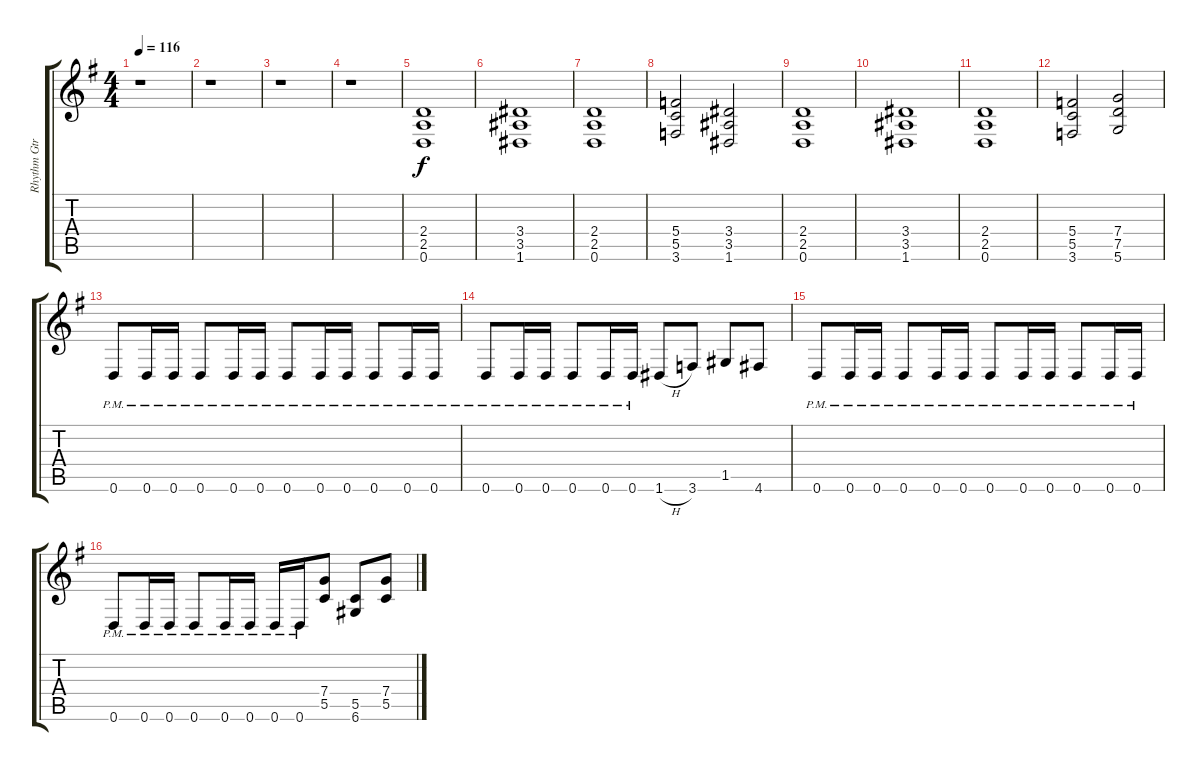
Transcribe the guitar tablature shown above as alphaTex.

\track ("Rhythm Gtr" "Rhythm Gtr") {instrument acousticguitarsteel}
\staff {score tabs}
\tuning (D4 A3 F3 C3 G2 D2) {hide}
\ts (4 4)
\tempo 116
\clef g2
\ks eminor
r.1{dy f instrument acousticguitarsteel} |
r.1 |
r.1 |
r.1 |
(2.4 2.5 0.6).1 |
(3.4 3.5 1.6).1 |
(2.4 2.5 0.6).1 |
(5.4 5.5 3.6).2 (3.4 3.5 1.6).2 |
(2.4 2.5 0.6).1 |
(3.4 3.5 1.6).1 |
(2.4 2.5 0.6).1 |
(5.4 5.5 3.6).2 (7.4 7.5 5.6).2 |
0.6{pm}.8 0.6{pm}.16 0.6{pm}.16 0.6{pm}.8 0.6{pm}.16 0.6{pm}.16 0.6{pm}.8 0.6{pm}.16 0.6{pm}.16 0.6{pm}.8 0.6{pm}.16 0.6{pm}.16 |
0.6{pm}.8 0.6{pm}.16 0.6{pm}.16 0.6{pm}.8 0.6{pm}.16 0.6{pm}.16 1.6{h}.8 3.6.8 1.5.8 4.6.8 |
0.6{pm}.8 0.6{pm}.16 0.6{pm}.16 0.6{pm}.8 0.6{pm}.16 0.6{pm}.16 0.6{pm}.8 0.6{pm}.16 0.6{pm}.16 0.6{pm}.8 0.6{pm}.16 0.6{pm}.16 |
0.6{pm}.8 0.6{pm}.16 0.6{pm}.16 0.6{pm}.8 0.6{pm}.16 0.6{pm}.16 0.6{pm}.16 0.6{pm}.16 (7.4 5.5).8 (5.5 6.6).8 (7.4 5.5).8
